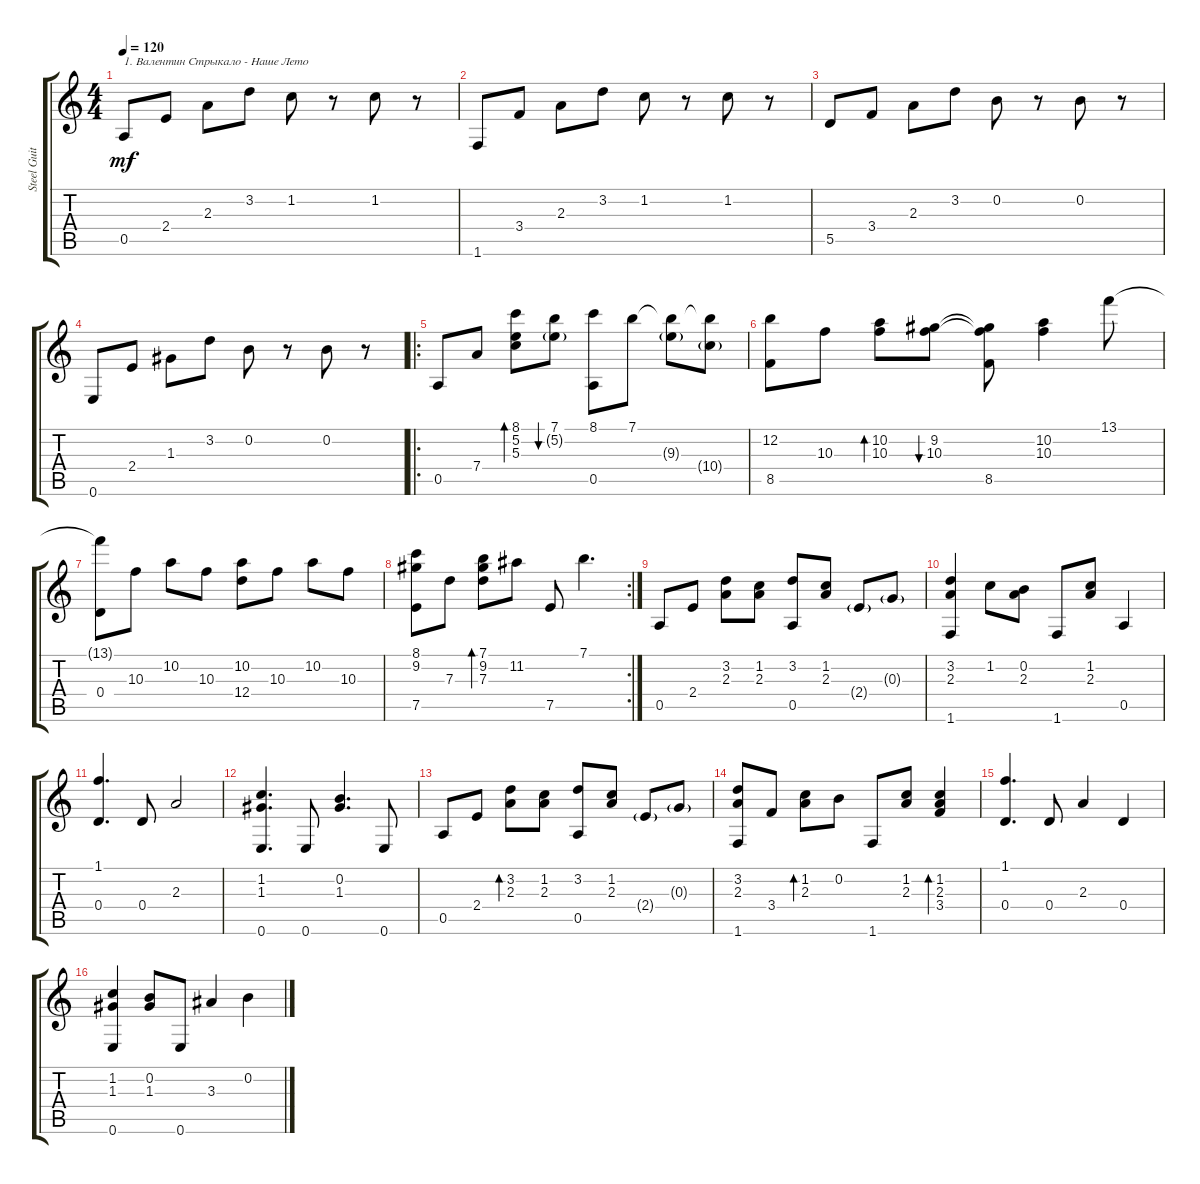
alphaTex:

\track ("Steel Guitar" "Steel Guit") {instrument acousticguitarsteel}
\staff {score tabs}
\tuning (E4 B3 G3 D3 A2 E2) {hide}
\ts (4 4)
\tempo 120
\clef g2
\ks c
0.5.8{txt "1. Валентин Стрыкало - Наше Лето" dy mf instrument acousticguitarsteel} 2.4.8 2.3.8 3.2.8 1.2.8 r.8 1.2.8 r.8 |
1.6.8 3.4.8 2.3.8 3.2.8 1.2.8 r.8 1.2.8 r.8 |
5.5.8 3.4.8 2.3.8 3.2.8 0.2.8 r.8 0.2.8 r.8 |
0.6.8 2.4.8 1.3.8 3.2.8 0.2.8 r.8 0.2.8 r.8 |
\ro
0.5.8 7.4.8 (8.1 5.2 5.3).8{bd 30} (7.1 5.2{g}).8{bu 30} (8.1 0.5).8 7.1.8 (7.1{t} 9.3{g}).8 (7.1{t} 10.4{g}).8 |
(12.2 8.5).8 10.3.8 (10.2 10.3).8{bd 30} (9.2 10.3).8{bu 30} (9.2{t} 10.3{t} 8.5).8 (10.2 10.3).4 13.1.8 |
(13.1{t} 0.4).8 10.3.8 10.2.8 10.3.8 (10.2 12.4).8 10.3.8 10.2.8 10.3.8 |
\rc 2
(8.1 9.2 7.5).8 7.3.8 (7.1 9.2 7.3).8{bd 30} 11.2.8 7.5.8 7.1.4{d} |
0.5.8 2.4.8 (3.2 2.3).8 (1.2 2.3).8 (3.2 0.5).8 (1.2 2.3).8 2.4{g}.8 0.3{g}.8 |
(3.2 2.3 1.6).4 1.2.8 (0.2 2.3).8 1.6.8 (1.2 2.3).8 0.5.4 |
(1.1 0.4).4{d} 0.4.8 2.3.2 |
(1.2 1.3 0.6).4{d} 0.6.8 (0.2 1.3).4{d} 0.6.8 |
0.5.8 2.4.8 (3.2 2.3).8{bd 30} (1.2 2.3).8 (3.2 0.5).8 (1.2 2.3).8 2.4{g}.8 0.3{g}.8 |
(3.2 2.3 1.6).8 3.4.8 (1.2 2.3).8{bd 30} 0.2.8 1.6.8 (1.2 2.3).8 (1.2 2.3 3.4).4{bd 30} |
(1.1 0.4).4{d} 0.4.8 2.3.4 0.4.4 |
(1.2 1.3 0.6).4 (0.2 1.3).8 0.6.8 3.3.4 0.2.4
